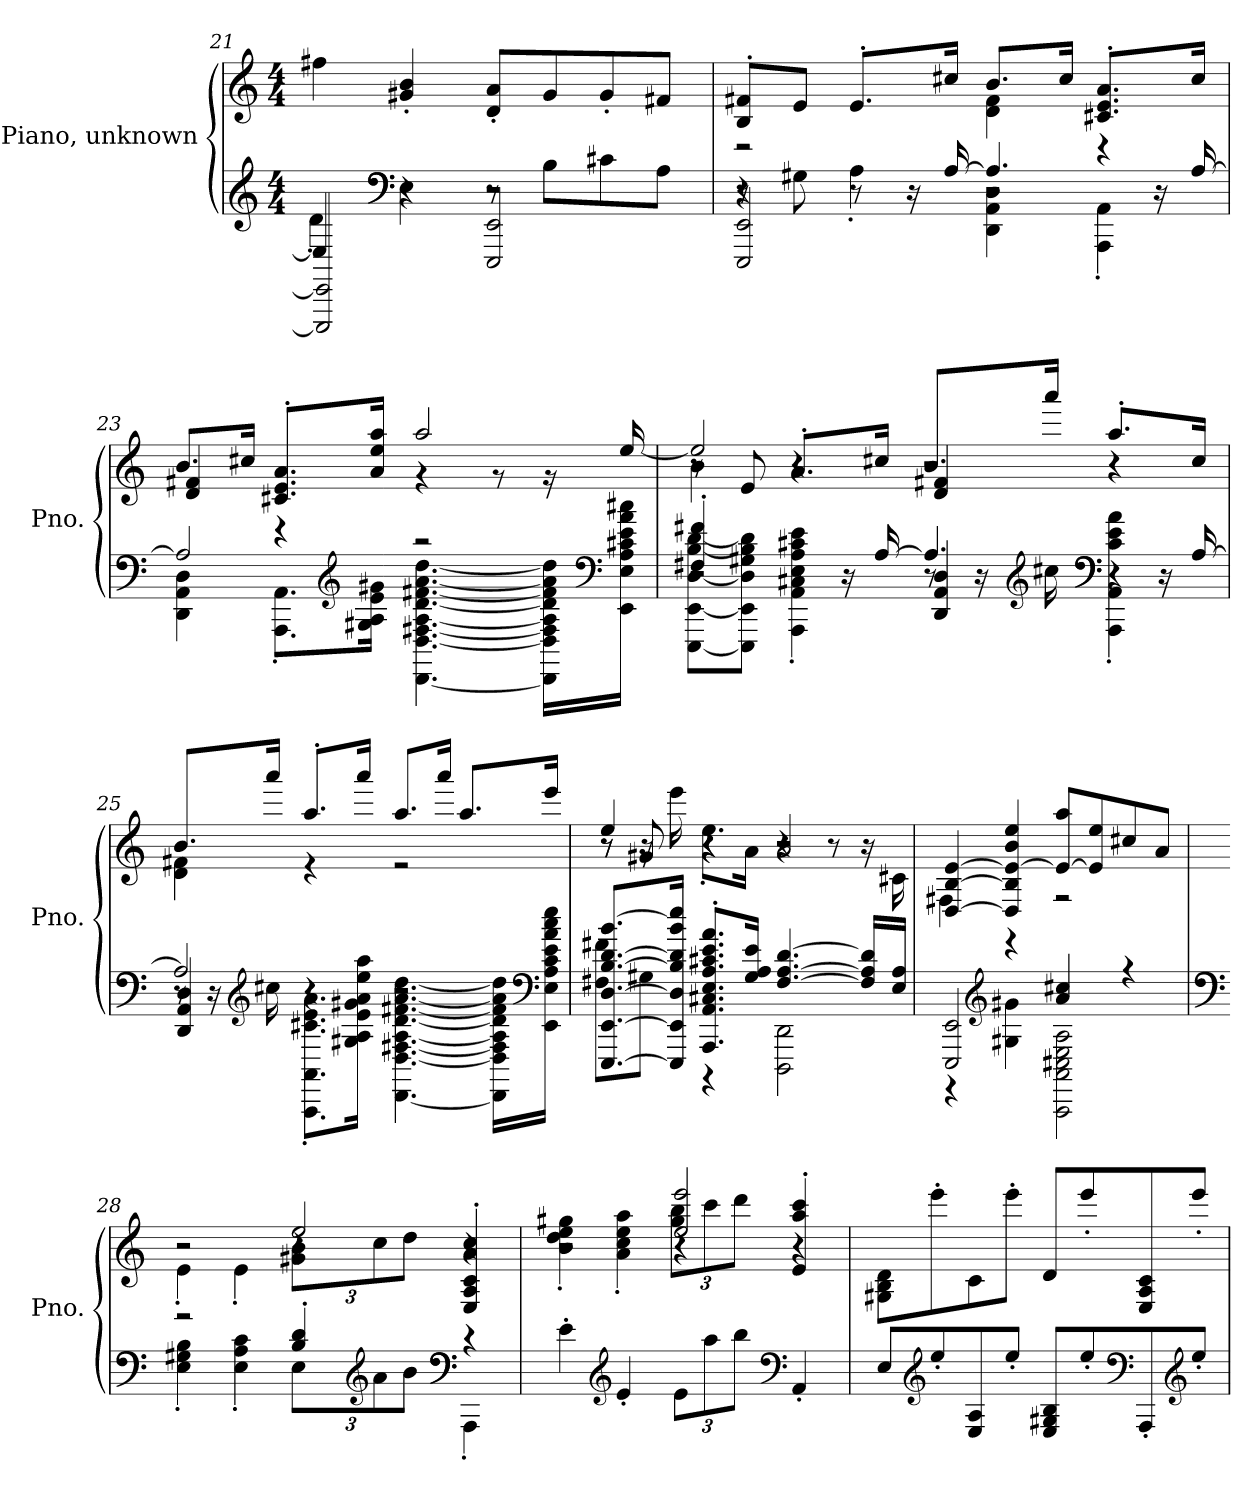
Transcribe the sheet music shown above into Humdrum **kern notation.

**kern	**kern
*part1	*part1
*staff2	*staff1
*I"Piano, unknown	*
*I'Pno.	*
*clefG2	*clefG2
*k[]	*k[]
*M4/4	*M4/4
=21	=21
*^	*
*	*^	*
4E/]	4d'\	2EEE/] 2EE/]	4ff#X\
*clefF4	*	*	*
4r	4E\	.	4g#X/' 4b/'
2r	8r	2EEE/ 2EE/	8d/' 8a/'L
.	8B\L	.	8g#/
.	8c#X\	.	8g#'/
.	8A\J	.	8f#X/J
=22	=22	=22	=22
*	*	*	*^
4r	8r	2EEE/ 2EE/	8B/' 8f#X/'L	2r
.	8G#X\	.	8e/J	.
8r	4A'\	.	8.e'/L	.
16r	.	.	.	.
[16A/	.	.	16cc#X/Jk	.
4.A/]	4DD\ 4AA\ 4D\	2r	8.b/L	4d\ 4f#\
.	.	.	16cc#/Jk	.
.	4AAA\' 4AA\'	.	8.c#X/' 8.e/' 8.a/'L	4r
16r	.	.	.	.
[16A/	.	.	16cc#/Jk	.
*	*v	*v	*	*
!!LO:LB:g=z	!!
=23	=23	=23	=23
2A/]	4DD\ 4AA\ 4D\	8.b/L	4d/ 4f#X/
.	.	16cc#X/Jk	.
.	8.AAA\' 8.AA\'L	8.c#X/' 8.e/' 8.a/'L	4r
*clefG2	*	*	*
.	16G#X\ 16A\ 16e\ 16g#X\Jk	16a/ 16ee/ 16aa/Jk	.
2r	[4.DD\ [4.D\ [4.F#X\ [4.A\ [4.d\ [4.f#X\ [4.a\ [4.dd\	2aa/	4r
.	.	.	8r
.	16DD\] 16D\] 16F#\] 16A\] 16d\] 16f#\] 16a\] 16dd\]LL	.	16r
*clefF4	*	*	*
.	16EE\ 16E\ 16A\ 16c#X\ 16e\ 16a\ 16cc#X\JJ	.	[16ee/
=24	=24	=24	=24
*	*^	*	*^
4F#X/' 4f#X/'	[8EEE\ [8EE\ [8D\ [8B\ [8d\L	2r	8r	4b\	2ee/]
.	8EEE\] 8EE\] 8D\] 8G#X\ 8B\] 8d\]J	.	8e/	.	.
8r	4AAA\' 4AA\' 4C#X\' 4E\' 4A\' 4c#X\' 4e\'	.	8.a'/L	4r	.
16r	.	.	.	.	.
[16A/	.	.	16cc#X/Jk	.	.
4.A/]	8r	4DD/ 4AA/ 4D/	8.b/L	2r	4d/ 4f#X/
.	16r	.	.	.	.
*clefG2	*	*	*	*	*
.	16cc#X\	.	16aaa/Jk	.	.
*clefF4	*	*	*	*	*
.	4AAA\' 4AA\' 4c#\' 4e\' 4a\'	4r	8.aa'/L	.	4r
16r	.	.	.	.	.
[16A/	.	.	16cc#/Jk	.	.
*	*	*	*	*v	*v
!!LO:LB:g=z
=25	=25	=25	=25	=25
2A/]	8r	4DD/ 4AA/ 4D/	8.b/L	4d\ 4f#X\
.	16r	.	.	.
*clefG2	*	*	*	*
.	16cc#X\	.	16aaa/Jk	.
.	8.AAA\' 8.AA\' 8.c#X\' 8.e\' 8.a\'L	4r	8.aa'/L	4r
.	16G#X\ 16A\ 16e\ 16g#X\ 16a\ 16ee\ 16aa\Jk	.	16aaa/Jk	.
2r	[4.DD\ [4.D\ [4.F#X\ [4.A\ [4.d\ [4.f#X\ [4.a\ [4.dd\	2r	8.aa/L	2r
.	.	.	16aaa/Jk	.
.	.	.	8.aa/L	.
.	16DD\] 16D\] 16F#\] 16A\] 16d\] 16f#\] 16a\] 16dd\]LL	.	.	.
*clefF4	*	*	*	*
.	16EE\ 16E\ 16A\ 16c#\ 16e\ 16a\ 16cc#\ 16ee\JJ	.	16eee/Jk	.
*	*v	*v	*	*
=26	=26	=26	=26
*	*	*	*^
[8.EEE/ [8.EE/ [8.D/ [8.B/ [8.d/ [8.b/L	8F#X\ 8f#X\L	4ee/	8r	8r
.	8G#X\J	.	16r	8g#X/
16EEE/] 16EE/] 16D/] 16B/] 16d/] 16b/] 16ee/Jk	.	.	16eee\	.
8.AAA/' 8.AA/' 8.C#X/' 8.E/' 8.A/' 8.c#X/' 8.e/' 8.a/'L	4r	4r	8.ee'\L	4r
16G#/ 16A/ 16e/Jk	.	.	16a\Jk	.
[4.F#/ [4.A/ [4.d/	2DDD\ 2DD\	2r	4r	2a/
.	.	.	8r	.
16F#/] 16A/] 16d/]LL	.	.	16r	.
16E/ 16A/JJ	.	.	16c#X\	.
*	*	*	*v	*v
!!LO:LB:g=z
=27	=27	=27	=27
2EEE/ 2EE/	4r	[4D/ [4B/ [4e/	4F#X\
*clefG2	*	*	*
.	4G#X\ 4g#X\	4D/] 4B/] 4e/_ 4b/ 4ee/	4r
4a/ 4cc#X/	2AAA\ 2AA\ 2C#X\ 2E\ 2A\	8e/_ 8aa/L	2r
.	.	8e/] 8ee/	.
4r	.	8cc#X/	.
.	.	8a/J	.
*	*	*v	*v
=28	=28	=28
*clefF4	*	*
*	*	*^
*	*	*	*^
2r	4E\' 4G#X\' 4B\'	2r	4e'\	2r
.	4E\' 4A\' 4c\'	.	4e'\	.
*	*Xbrackettup	*	*Xbrackettup	*
4B/' 4d/'	12E\L	2ee/	12g#X\ 12b\L	4r
*clefG2	*	*	*	*
.	12a\	.	12cc\	.
.	12b\J	.	12dd\J	.
*clefF4	*	*	*	*
4r	4AAA'\	.	4r	4E/' 4A/' 4c/' 4a/' 4cc/'
*v	*v	*	*	*
=29	=29	=29	=29
4e'\	2r	4b\' 4dd\' 4ee\' 4gg#X\'	2r
*clefG2	*	*	*
4e'/	.	4a\' 4cc\' 4ee\' 4aa\'	.
12e\L	2ee/ 2eee/	12gg#\ 12bb\L	4r
12aa\	.	12ccc\	.
12bb\J	.	12ddd\J	.
*clefF4	*	*	*
4AA'/	.	4r	4e/' 4aa/' 4ccc/'
*	*v	*v	*v
!!LO:PB:g=z
=30	=30
8E/L	8G#X\ 8B\ 8d\L
*clefG2	*
8ee'/	8eee'\
8E/ 8A/	8c\
8ee'/J	8eee'\J
8E/ 8G#X/ 8B/L	8d/L
8ee'/	8eee'/
*clefF4	*
8AAA'/	8E/ 8A/ 8c/
*clefG2	*
8ee'/J	8eee'/J
=	=
*-	*-
